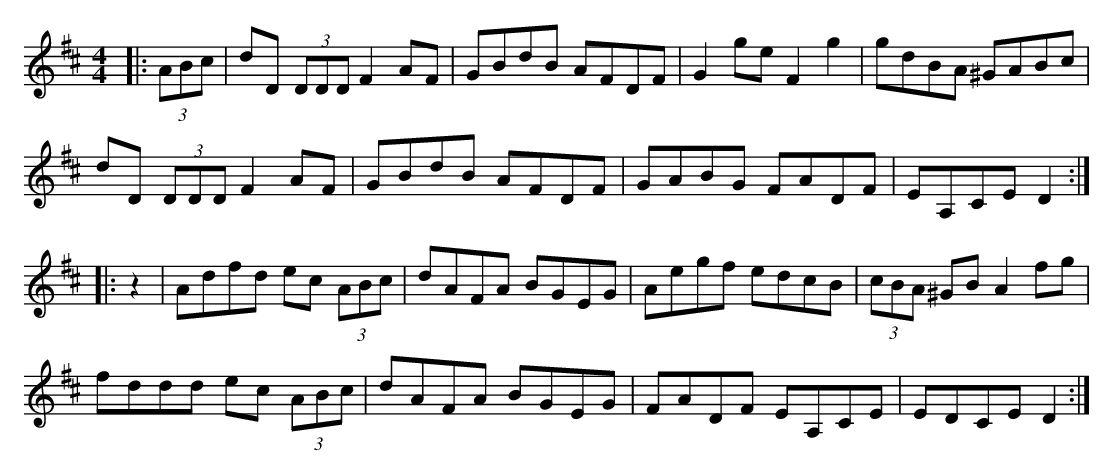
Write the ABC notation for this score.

X:1
M:4/4
K:D
|:(3ABc|dD (3DDD F2 AF|GBdB AFDF|G2 ge F2 g2|gdBA ^GABc|
dD (3DDD F2 AF|GBdB AFDF|GABG FADF|EA,CE D2:|
|:z2|Adfd ec (3ABc|dAFA BGEG|Aegf edcB|(3cBA ^GB A2 fg|
fddd ec (3ABc|dAFA BGEG|FADF EA,CE|EDCE D2:|
